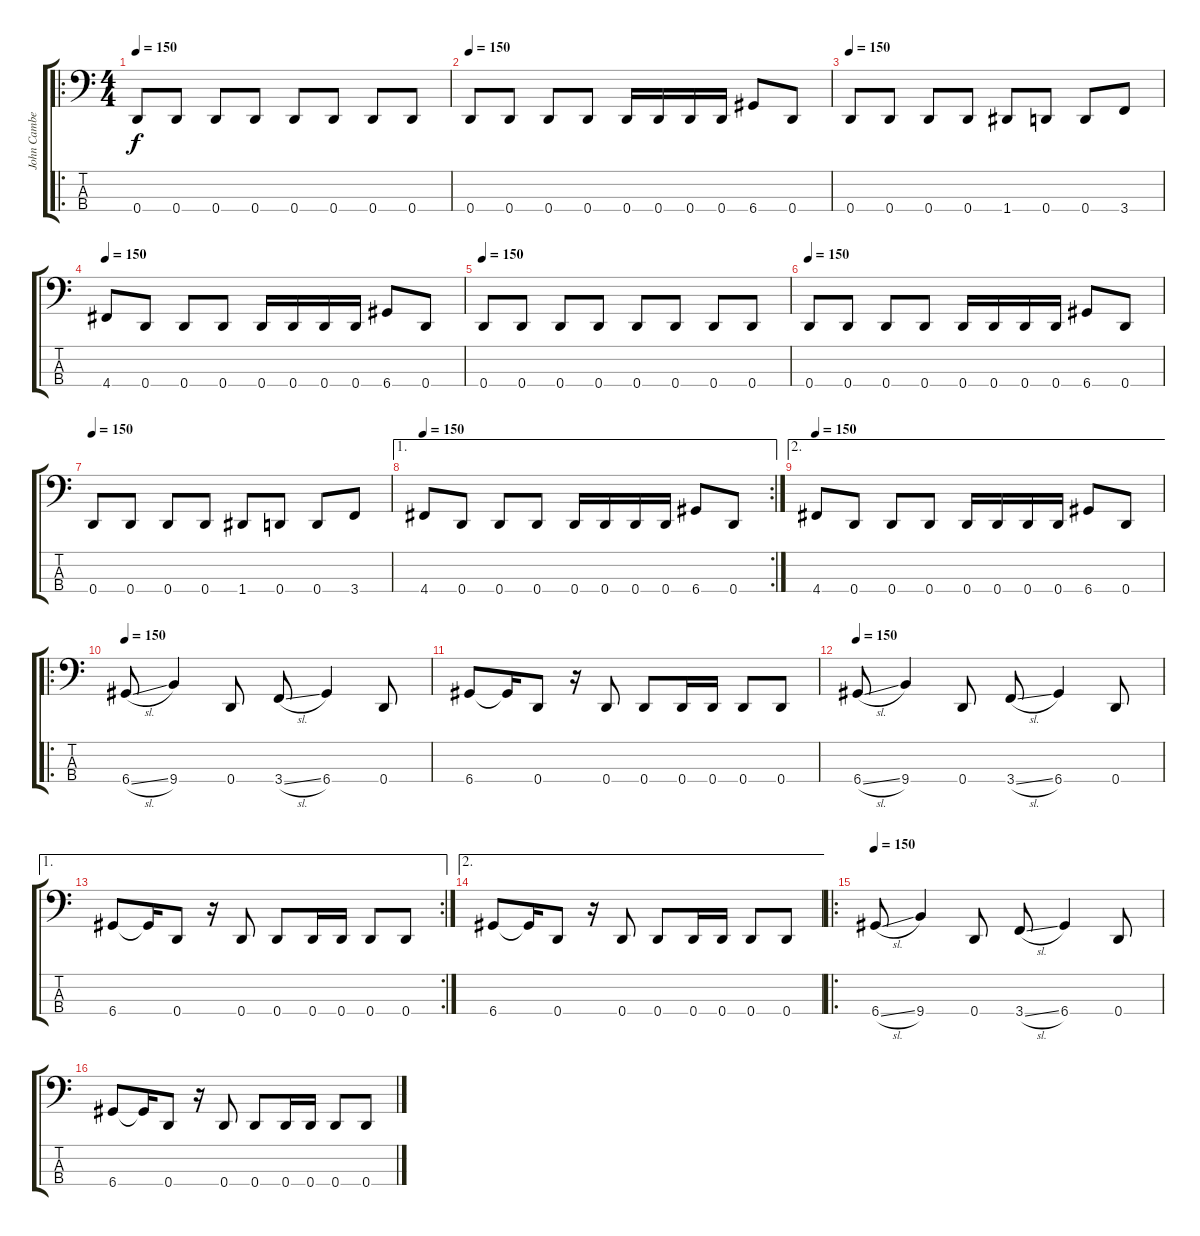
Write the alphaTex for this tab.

\track ("John Cambell" "John Cambe") {instrument electricbasspick}
\staff {score tabs}
\tuning (G2 D2 A1 D1) {hide}
\ro
\ts (4 4)
\tempo 150
\clef f4
\ks c
0.4.8{dy f} 0.4.8 0.4.8 0.4.8 0.4.8 0.4.8 0.4.8 0.4.8 |
\tempo 150
0.4.8 0.4.8 0.4.8 0.4.8 0.4.16 0.4.16 0.4.16 0.4.16 6.4.8 0.4.8 |
\tempo 150
0.4.8 0.4.8 0.4.8 0.4.8 1.4.8 0.4.8 0.4.8 3.4.8 |
\tempo 150
4.4.8 0.4.8 0.4.8 0.4.8 0.4.16 0.4.16 0.4.16 0.4.16 6.4.8 0.4.8 |
\tempo 150
0.4.8 0.4.8 0.4.8 0.4.8 0.4.8 0.4.8 0.4.8 0.4.8 |
\tempo 150
0.4.8 0.4.8 0.4.8 0.4.8 0.4.16 0.4.16 0.4.16 0.4.16 6.4.8 0.4.8 |
\tempo 150
0.4.8 0.4.8 0.4.8 0.4.8 1.4.8 0.4.8 0.4.8 3.4.8 |
\ae 1
\rc 2
\tempo 150
4.4.8 0.4.8 0.4.8 0.4.8 0.4.16 0.4.16 0.4.16 0.4.16 6.4.8 0.4.8 |
\ae 2
\tempo 150
4.4.8 0.4.8 0.4.8 0.4.8 0.4.16 0.4.16 0.4.16 0.4.16 6.4.8 0.4.8 |
\ro
\tempo 150
6.4{sl}.8 9.4.4 0.4.8 3.4{sl}.8 6.4.4 0.4.8 |
6.4.8 6.4{t}.16 0.4.8 r.16 0.4.8 0.4.8 0.4.16 0.4.16 0.4.8 0.4.8 |
\tempo 150
6.4{sl}.8 9.4.4 0.4.8 3.4{sl}.8 6.4.4 0.4.8 |
\ae 1
\rc 2
6.4.8 6.4{t}.16 0.4.8 r.16 0.4.8 0.4.8 0.4.16 0.4.16 0.4.8 0.4.8 |
\ae 2
6.4.8 6.4{t}.16 0.4.8 r.16 0.4.8 0.4.8 0.4.16 0.4.16 0.4.8 0.4.8 |
\ro
\tempo 150
6.4{sl}.8 9.4.4 0.4.8 3.4{sl}.8 6.4.4 0.4.8 |
6.4.8 6.4{t}.16 0.4.8 r.16 0.4.8 0.4.8 0.4.16 0.4.16 0.4.8 0.4.8
